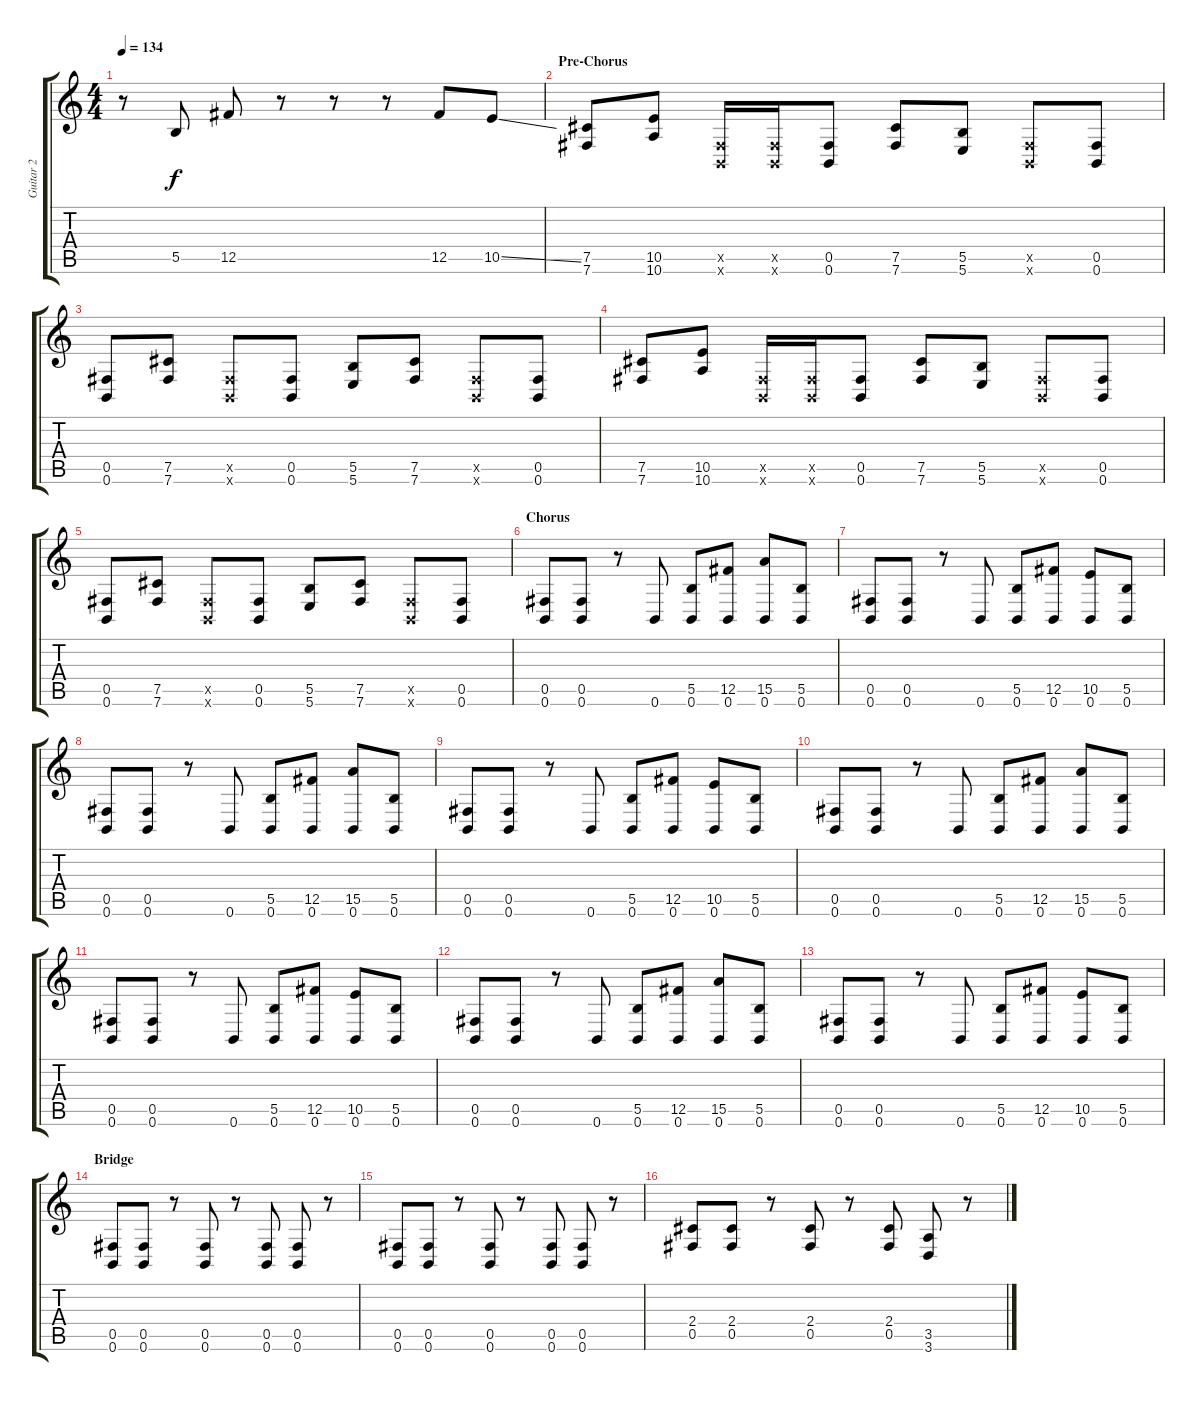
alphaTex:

\track ("Guitar 2" "Guitar 2") {instrument overdrivenguitar}
\staff {score tabs}
\tuning (Db4 Ab3 E3 B2 Gb2 B1) {hide}
\ts (4 4)
\tempo 134
\clef g2
\ks c
r.8{dy f} 5.5.8 12.5.8 r.8 r.8 r.8 12.5.8 10.5{ss}.8 |
\section ("" "Pre-Chorus")
(7.5 7.6).8 (10.5 10.6).8 (0.5{x} 0.6{x}).16 (0.5{x} 0.6{x}).16 (0.5 0.6).8 (7.5 7.6).8 (5.5 5.6).8 (0.5{x} 0.6{x}).8 (0.5 0.6).8 |
(0.5 0.6).8 (7.5 7.6).8 (0.5{x} 0.6{x}).8 (0.5 0.6).8 (5.5 5.6).8 (7.5 7.6).8 (0.5{x} 0.6{x}).8 (0.5 0.6).8 |
(7.5 7.6).8 (10.5 10.6).8 (0.5{x} 0.6{x}).16 (0.5{x} 0.6{x}).16 (0.5 0.6).8 (7.5 7.6).8 (5.5 5.6).8 (0.5{x} 0.6{x}).8 (0.5 0.6).8 |
(0.5 0.6).8 (7.5 7.6).8 (0.5{x} 0.6{x}).8 (0.5 0.6).8 (5.5 5.6).8 (7.5 7.6).8 (0.5{x} 0.6{x}).8 (0.5 0.6).8 |
\section ("" "Chorus")
(0.5 0.6).8 (0.5 0.6).8 r.8 0.6.8 (5.5 0.6).8 (12.5 0.6).8 (15.5 0.6).8 (5.5 0.6).8 |
(0.5 0.6).8 (0.5 0.6).8 r.8 0.6.8 (5.5 0.6).8 (12.5 0.6).8 (10.5 0.6).8 (5.5 0.6).8 |
(0.5 0.6).8 (0.5 0.6).8 r.8 0.6.8 (5.5 0.6).8 (12.5 0.6).8 (15.5 0.6).8 (5.5 0.6).8 |
(0.5 0.6).8 (0.5 0.6).8 r.8 0.6.8 (5.5 0.6).8 (12.5 0.6).8 (10.5 0.6).8 (5.5 0.6).8 |
(0.5 0.6).8 (0.5 0.6).8 r.8 0.6.8 (5.5 0.6).8 (12.5 0.6).8 (15.5 0.6).8 (5.5 0.6).8 |
(0.5 0.6).8 (0.5 0.6).8 r.8 0.6.8 (5.5 0.6).8 (12.5 0.6).8 (10.5 0.6).8 (5.5 0.6).8 |
(0.5 0.6).8 (0.5 0.6).8 r.8 0.6.8 (5.5 0.6).8 (12.5 0.6).8 (15.5 0.6).8 (5.5 0.6).8 |
(0.5 0.6).8 (0.5 0.6).8 r.8 0.6.8 (5.5 0.6).8 (12.5 0.6).8 (10.5 0.6).8 (5.5 0.6).8 |
\section ("" "Bridge")
(0.5 0.6).8 (0.5 0.6).8 r.8 (0.5 0.6).8 r.8 (0.5 0.6).8 (0.5 0.6).8 r.8 |
(0.5 0.6).8 (0.5 0.6).8 r.8 (0.5 0.6).8 r.8 (0.5 0.6).8 (0.5 0.6).8 r.8 |
(2.4 0.5).8 (2.4 0.5).8 r.8 (2.4 0.5).8 r.8 (2.4 0.5).8 (3.5 3.6).8 r.8
